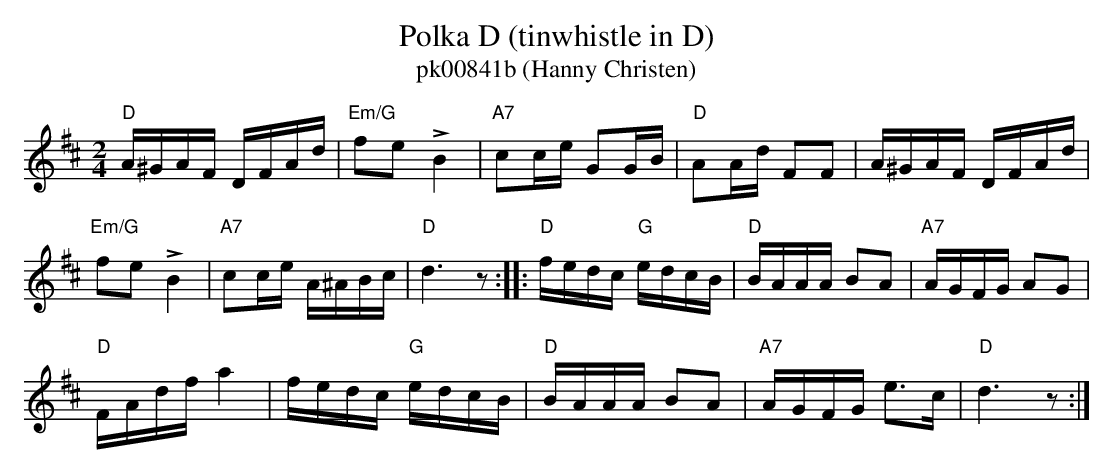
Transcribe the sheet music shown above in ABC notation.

X:1
T:Polka D (tinwhistle in D)
T: pk00841b (Hanny Christen)
M:2/4
L:1/16
K:D %%MIDI gchordon
"D"A^GAF DFAd | "Em/G"f2e2 !>!B4 | "A7"c2ce G2GB | "D"A2Ad F2F2 | A^GAF DFAd |
"Em/G"f2e2 !>!B4 | "A7"c2ce A^ABc | "D"d6z2 :: "D"fedc "G"edcB | "D"BAAA B2A2 | "A7"AGFG A2G2 |
"D"FAdf a4 | fedc "G"edcB | "D"BAAA B2A2 | "A7"AGFG e3c | "D"d6z2 :|
